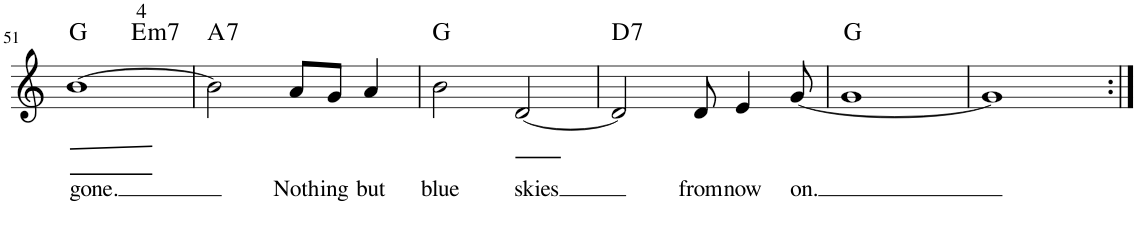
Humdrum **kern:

**kern	**text	**harte
*part1	*part1	*part1
*staff1	*staff1	*
*I"Voice	*	*
*I'Vo.	*	*
!!LO:PB:g=z
*clefG2	*	*
*k[]	*	*
*M4/4	*	*
=51	=51	=51
!LO:TX:a:t=4	!	!
!	!LO:LY:b	!
*^	*	*
[1b	2ryy	gone.	G:maj
!	!	!	!LO:H:kt=m7
.	2ryy	.	E:min7
=52	=52	=52	=52
!	!	!	!LO:H:kt=7
*v	*v	*	*
2b\]	.	A:7
!	!LO:LY:b	!
8a/L	Noth	.
!	!LO:LY:b	!
8g/J	-ing	.
!	!LO:LY:b	!
4a/	but	.
=53	=53	=53
!	!LO:LY:b	!
2b\	blue	G:maj
!	!LO:LY:b	!
[2d/	skies	.
=54	=54	=54
!	!	!LO:H:kt=7
2d/]	.	D:7
!	!LO:LY:b	!
8d/	from	.
!	!LO:LY:b	!
4e/	now	.
!	!LO:LY:b	!
[8g/	on.	.
=55	=55	=55
1g	.	G:maj
=56	=56	=56
1g]	.	.
=:|!	=:|!	=:|!
*-	*-	*-
